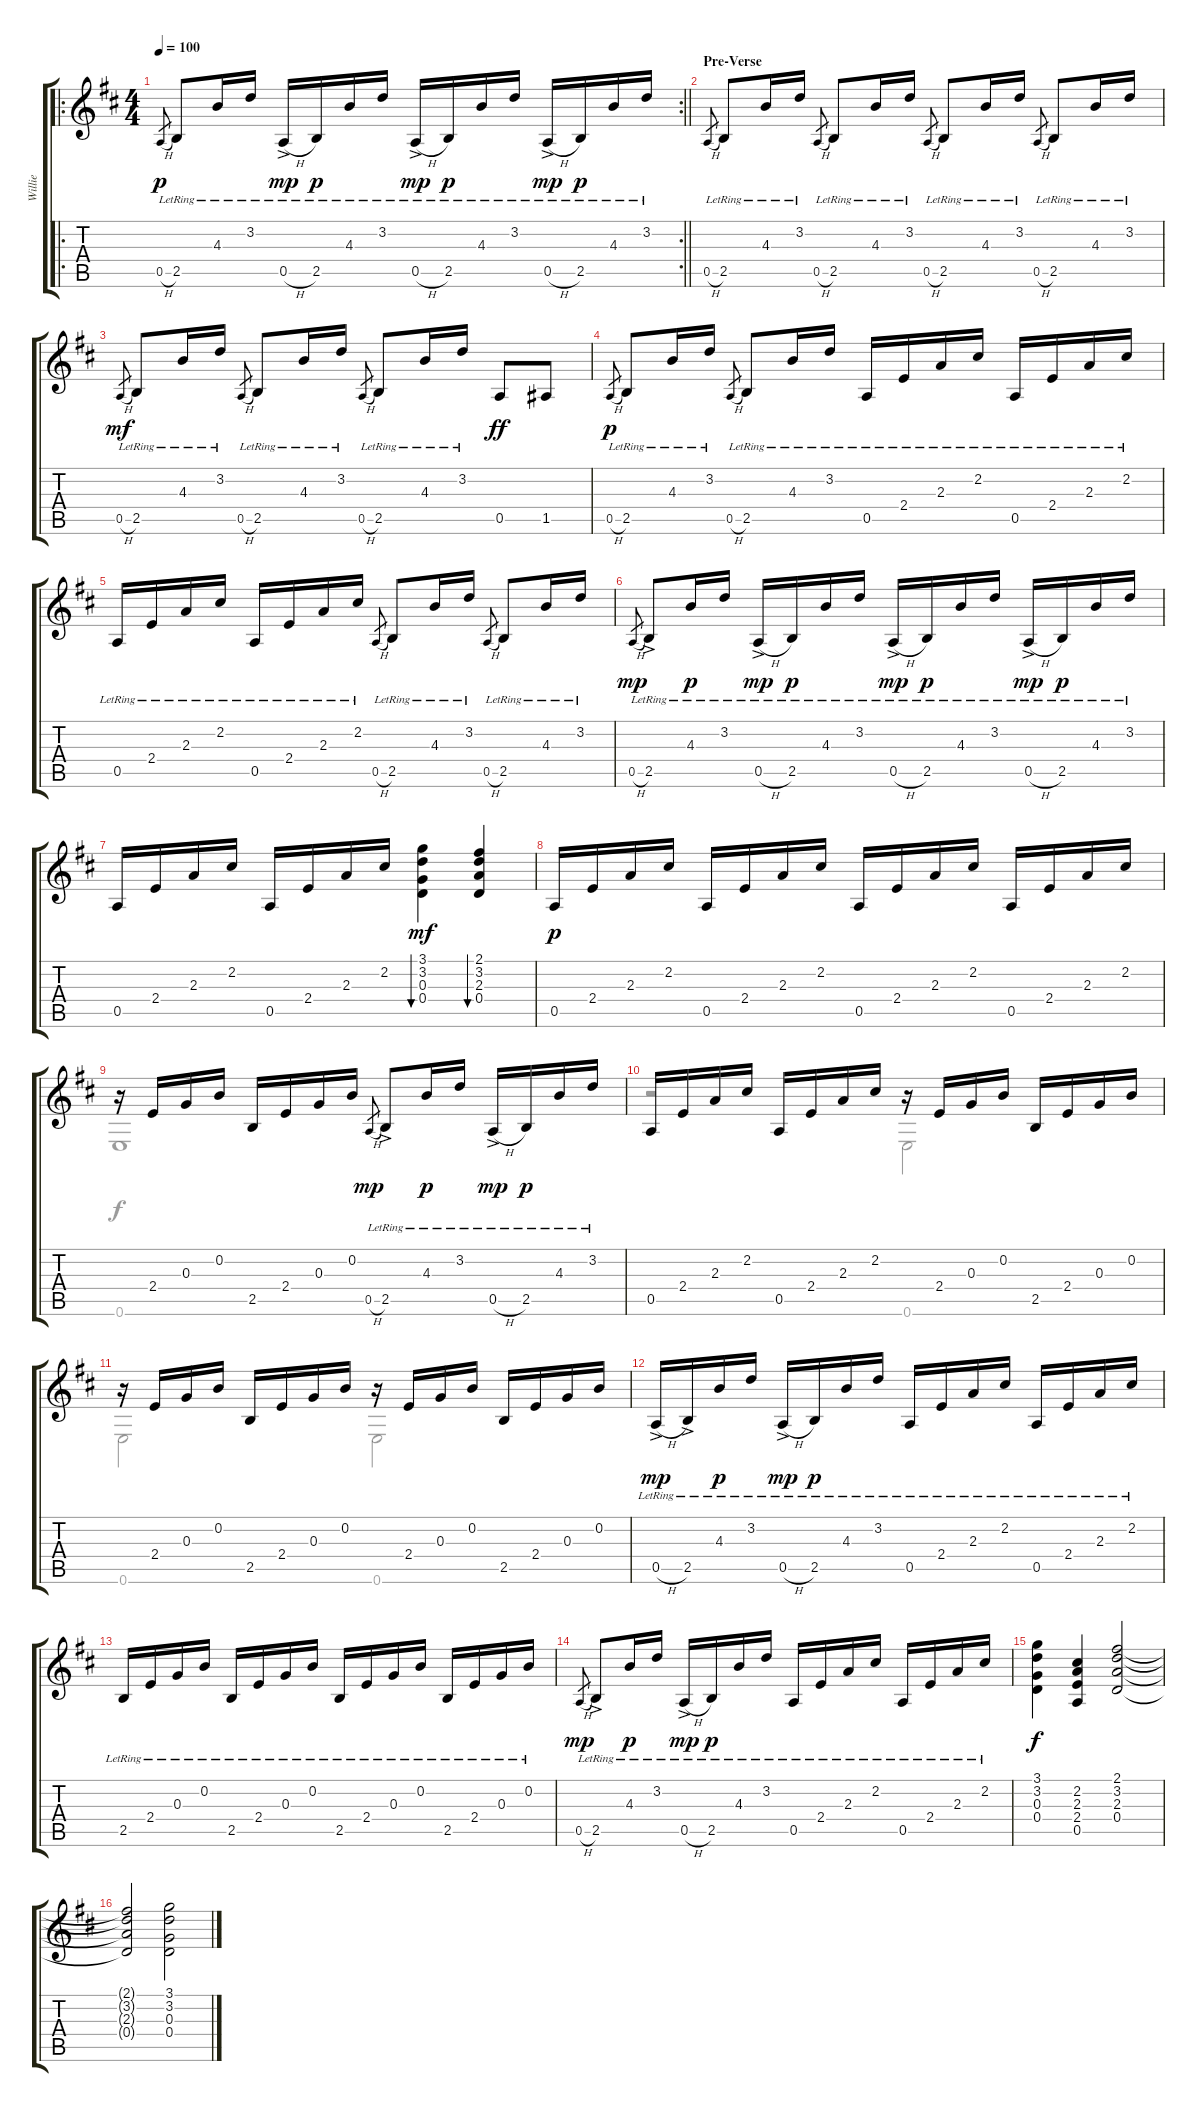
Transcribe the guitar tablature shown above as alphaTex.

\track ("Willie" "Willie") {instrument acousticguitarsteel}
\staff {score tabs}
\tuning (E4 B3 G3 D3 A2 E2) {hide}
\voice
\ro
\rc 2
\ts (4 4)
\tempo 100
\clef g2
\barLineRight lightlight
\ks d
0.5{h}.8{gr dy p instrument acousticguitarsteel} 2.5{lr}.8 4.3{lr}.16 3.2{lr}.16 0.5{h ac lr}.16{dy mp} 2.5{lr}.16{dy p} 4.3{lr}.16 3.2{lr}.16 0.5{h ac lr}.16{dy mp} 2.5{lr}.16{dy p} 4.3{lr}.16 3.2{lr}.16 0.5{h ac lr}.16{dy mp} 2.5{lr}.16{dy p} 4.3{lr}.16 3.2{lr}.16 |
\section ("" "Pre-Verse")
0.5{h}.8{gr} 2.5{lr}.8 4.3{lr}.16 3.2{lr}.16 0.5{h}.8{gr} 2.5{lr}.8 4.3{lr}.16 3.2{lr}.16 0.5{h}.8{gr} 2.5{lr}.8 4.3{lr}.16 3.2{lr}.16 0.5{h}.8{gr} 2.5{lr}.8 4.3{lr}.16 3.2{lr}.16 |
0.5{h}.8{gr dy mf} 2.5{lr}.8 4.3{lr}.16 3.2{lr}.16 0.5{h}.8{gr} 2.5{lr}.8 4.3{lr}.16 3.2{lr}.16 0.5{h}.8{gr} 2.5{lr}.8 4.3{lr}.16 3.2{lr}.16 0.5.8{dy ff} 1.5.8 |
0.5{h}.8{gr dy p} 2.5{lr}.8 4.3{lr}.16 3.2{lr}.16 0.5{h}.8{gr} 2.5{lr}.8 4.3{lr}.16 3.2{lr}.16 0.5{lr}.16 2.4{lr}.16 2.3{lr}.16 2.2{lr}.16 0.5{lr}.16 2.4{lr}.16 2.3{lr}.16 2.2{lr}.16 |
0.5{lr}.16 2.4{lr}.16 2.3{lr}.16 2.2{lr}.16 0.5{lr}.16 2.4{lr}.16 2.3{lr}.16 2.2{lr}.16 0.5{h}.8{gr} 2.5{lr}.8 4.3{lr}.16 3.2{lr}.16 0.5{h}.8{gr} 2.5{lr}.8 4.3{lr}.16 3.2{lr}.16 |
0.5{h}.8{gr dy mp} 2.5{ac lr}.8 4.3{lr}.16{dy p} 3.2{lr}.16 0.5{h ac lr}.16{dy mp} 2.5{lr}.16{dy p} 4.3{lr}.16 3.2{lr}.16 0.5{h ac lr}.16{dy mp} 2.5{lr}.16{dy p} 4.3{lr}.16 3.2{lr}.16 0.5{h ac lr}.16{dy mp} 2.5{lr}.16{dy p} 4.3{lr}.16 3.2{lr}.16 |
0.5.16 2.4.16 2.3.16 2.2.16 0.5.16 2.4.16 2.3.16 2.2.16 (3.1 3.2 0.3 0.4).4{bu 30 dy mf} (2.1 3.2 2.3 0.4).4{bu 30} |
0.5.16{dy p} 2.4.16 2.3.16 2.2.16 0.5.16 2.4.16 2.3.16 2.2.16 0.5.16 2.4.16 2.3.16 2.2.16 0.5.16 2.4.16 2.3.16 2.2.16 |
r.16 2.4.16 0.3.16 0.2.16 2.5.16 2.4.16 0.3.16 0.2.16 0.5{h}.8{gr dy mp} 2.5{ac lr}.8 4.3{lr}.16{dy p} 3.2{lr}.16 0.5{h ac lr}.16{dy mp} 2.5{lr}.16{dy p} 4.3{lr}.16 3.2{lr}.16 |
0.5.16 2.4.16 2.3.16 2.2.16 0.5.16 2.4.16 2.3.16 2.2.16 r.16 2.4.16 0.3.16 0.2.16 2.5.16 2.4.16 0.3.16 0.2.16 |
r.16 2.4.16 0.3.16 0.2.16 2.5.16 2.4.16 0.3.16 0.2.16 r.16 2.4.16 0.3.16 0.2.16 2.5.16 2.4.16 0.3.16 0.2.16 |
0.5{h ac lr}.16{dy mp} 2.5{ac lr}.16 4.3{lr}.16{dy p} 3.2{lr}.16 0.5{h ac lr}.16{dy mp} 2.5{lr}.16{dy p} 4.3{lr}.16 3.2{lr}.16 0.5{lr}.16 2.4{lr}.16 2.3{lr}.16 2.2{lr}.16 0.5{lr}.16 2.4{lr}.16 2.3{lr}.16 2.2{lr}.16 |
2.5{lr}.16 2.4{lr}.16 0.3{lr}.16 0.2{lr}.16 2.5{lr}.16 2.4{lr}.16 0.3{lr}.16 0.2{lr}.16 2.5{lr}.16 2.4{lr}.16 0.3{lr}.16 0.2{lr}.16 2.5{lr}.16 2.4{lr}.16 0.3{lr}.16 0.2{lr}.16 |
0.5{h}.8{gr dy mp} 2.5{ac lr}.8 4.3{lr}.16{dy p} 3.2{lr}.16 0.5{h ac lr}.16{dy mp} 2.5{lr}.16{dy p} 4.3{lr}.16 3.2{lr}.16 0.5{lr}.16 2.4{lr}.16 2.3{lr}.16 2.2{lr}.16 0.5{lr}.16 2.4{lr}.16 2.3{lr}.16 2.2{lr}.16 |
(3.1 3.2 0.3 0.4).4{dy f} (2.2 2.3 2.4 0.5).4 (2.1 3.2 2.3 0.4).2 |
(2.1{t} 3.2{t} 2.3{t} 0.4{t}).2 (3.1 3.2 0.3 0.4).2
\voice
\clef g2
\ottava regular
\simile none
\barLineRight lightlight
\ks d
|
|
|
|
|
|
|
|
0.6.1 |
r.2 0.6.2 |
0.6.2 0.6.2 |
|
|
|
|
